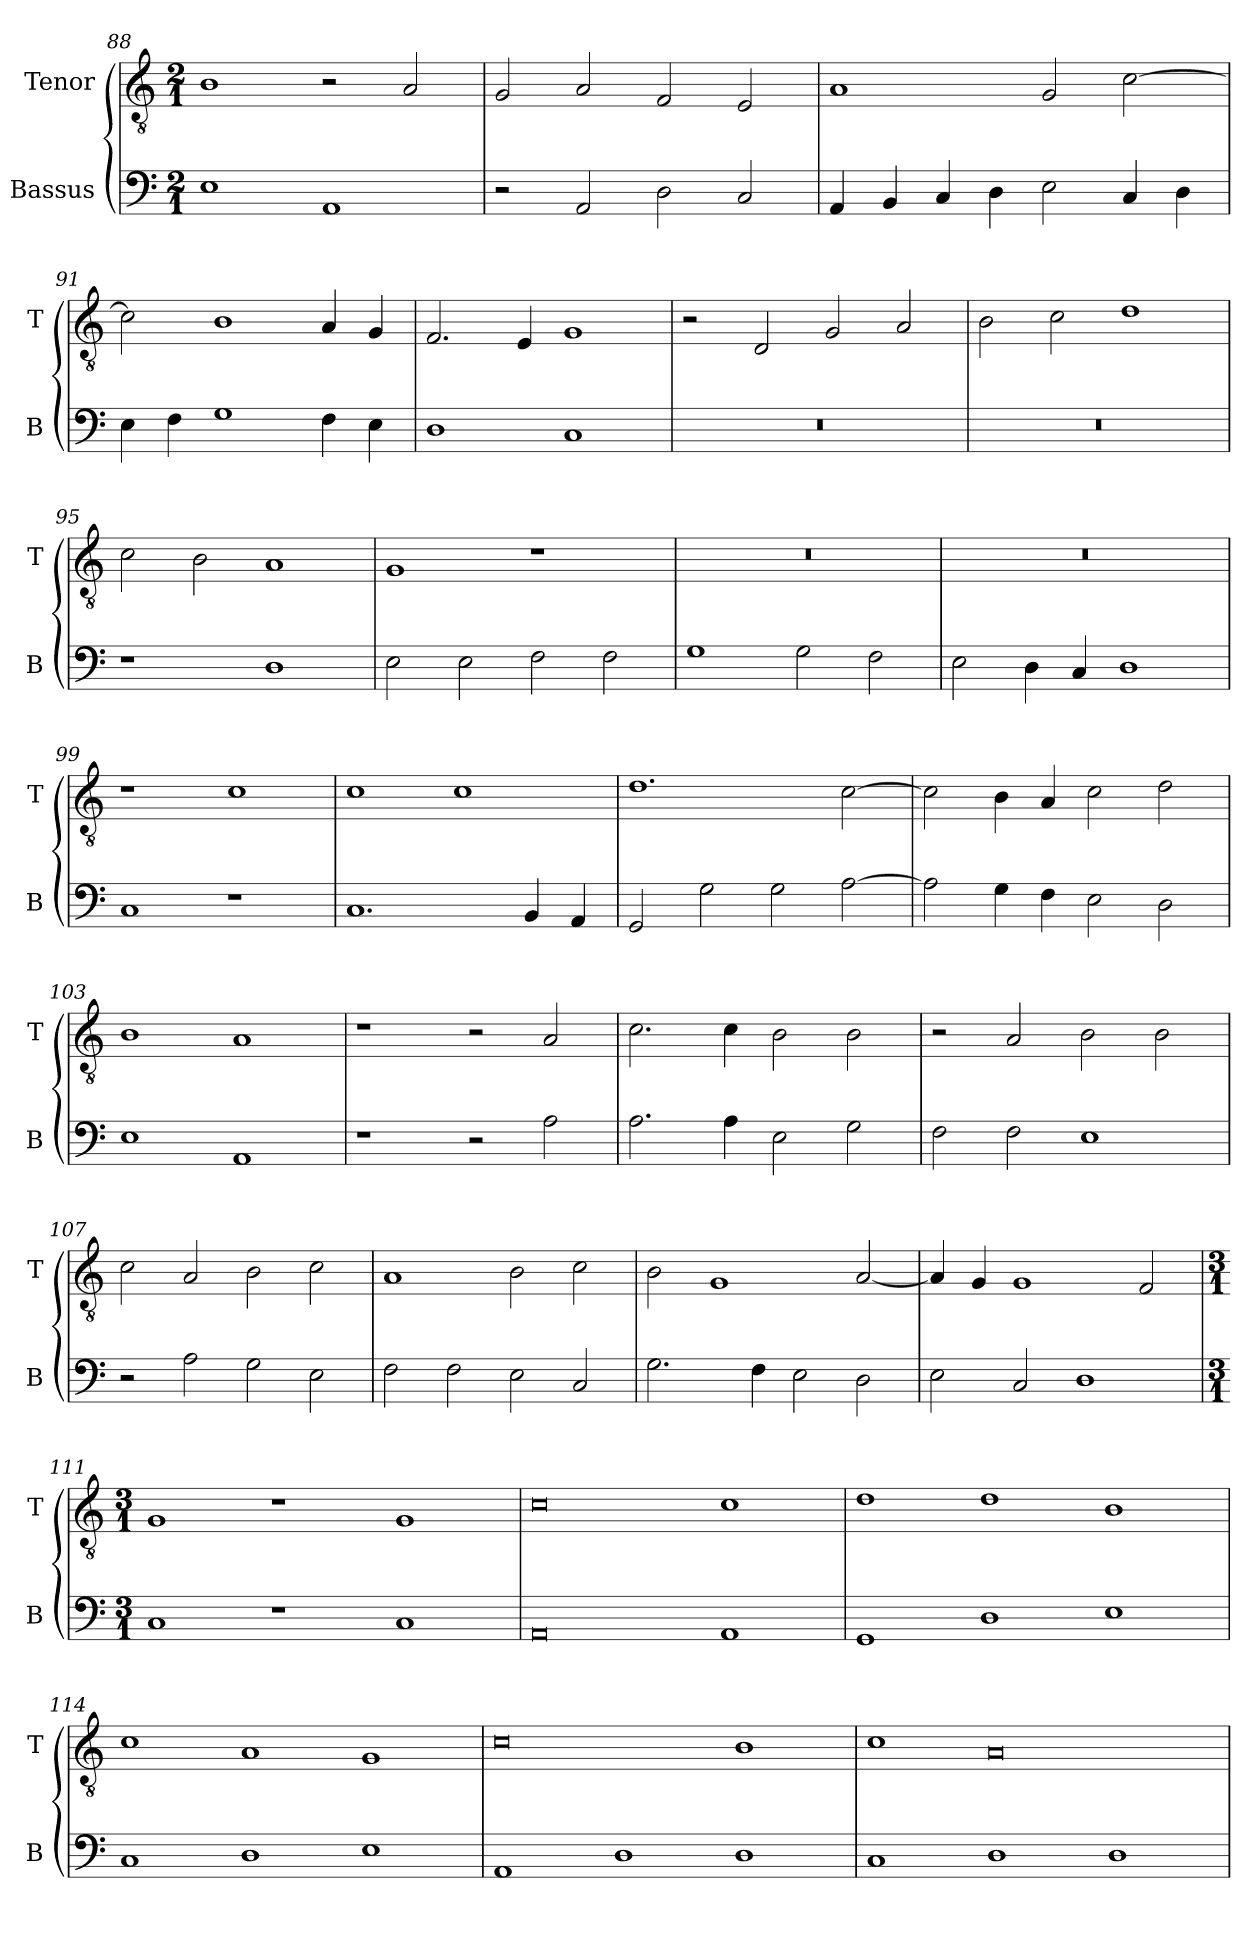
**kern	**kern
*part2	*part1
*staff2	*staff1
*I"Bassus	*I"Tenor
*I'B	*I'T
*clefF4	*clefGv2
*k[]	*k[]
*M2/1	*M2/1
=88	=88
1E	1B
1AA	2r
.	2A/
=89	=89
2r	2G/
2AA/	2A/
2D\	2F/
2C/	2E/
=90	=90
4AA/	1A
4BB/	.
4C/	.
4D\	.
2E\	2G/
4C/	[2c\
4D\	.
=91	=91
4E\	2c\]
4F\	.
1G	1B
4F\	4A/
4E\	4G/
=92	=92
1D	2.F/
.	4E/
1C	1G
=93	=93
0r	2r
.	2D/
.	2G/
.	2A/
=94	=94
0r	2B\
.	2c\
.	1d
=95	=95
1r	2c\
.	2B\
1D	1A
=96	=96
2E\	1G
2E\	.
2F\	1r
2F\	.
=97	=97
1G	0r
2G\	.
2F\	.
=98	=98
2E\	0r
4D\	.
4C/	.
1D	.
=99	=99
1C	1r
1r	1c
=100	=100
1.C	1c
.	1c
4BB/	.
4AA/	.
=101	=101
2GG/	1.d
2G\	.
2G\	.
[2A\	[2c\
=102	=102
2A\]	2c\]
4G\	4B\
4F\	4A/
2E\	2c\
2D\	2d\
=103	=103
1E	1B
1AA	1A
=104	=104
1r	1r
2r	2r
2A\	2A/
=105	=105
2.A\	2.c\
4A\	4c\
2E\	2B\
2G\	2B\
=106	=106
2F\	2r
2F\	2A/
1E	2B\
.	2B\
=107	=107
2r	2c\
2A\	2A/
2G\	2B\
2E\	2c\
=108	=108
2F\	1A
2F\	.
2E\	2B\
2C/	2c\
=109	=109
2.G\	2B\
.	1G
4F\	.
2E\	.
2D\	[2A/
=110	=110
2E\	4A/]
.	4G/
2C/	1G
1D	.
.	2F/
=111	=111
*M3/1	*M3/1
1C	1G
1r	1r
1C	1G
=112	=112
0AA	0c
1AA	1c
=113	=113
1GG	1d
1D	1d
1E	1B
=114	=114
1C	1c
1D	1A
1E	1G
=115	=115
1AA	0c
1D	.
1D	1B
=116	=116
1C	1c
1D	0A
1D	.
=	=
*-	*-
